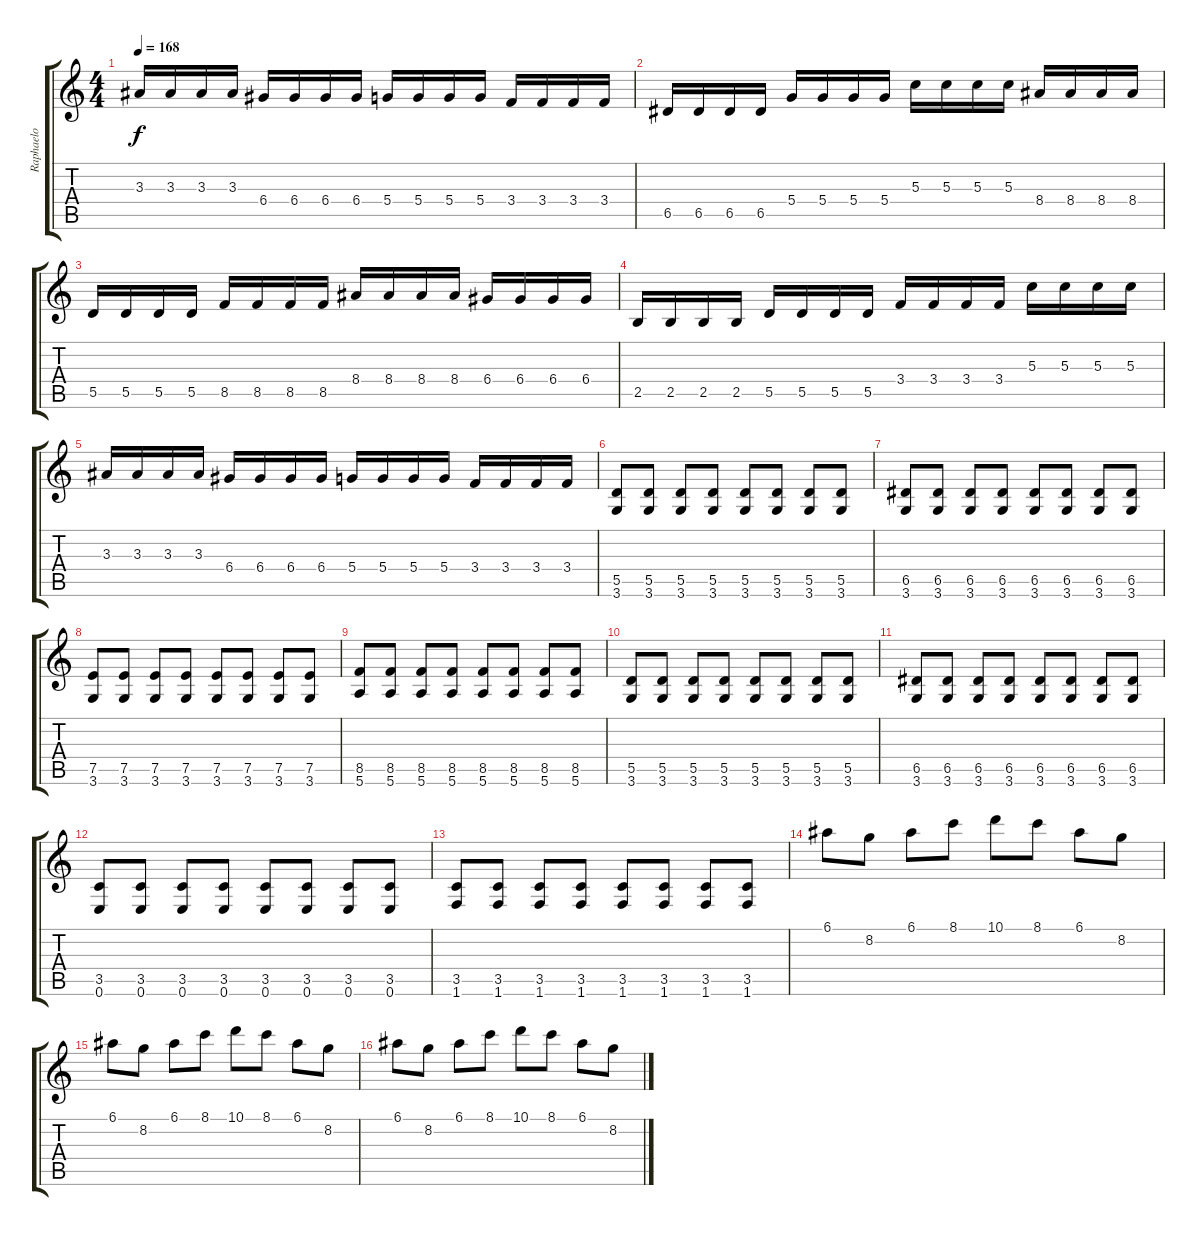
\track ("Raphaelo" "Raphaelo") {instrument distortionguitar}
\staff {score tabs}
\tuning (E4 B3 G3 D3 A2 E2) {hide}
\ts (4 4)
\tempo 168
\clef g2
\ks c
3.3.16{dy f} 3.3.16 3.3.16 3.3.16 6.4.16 6.4.16 6.4.16 6.4.16 5.4.16 5.4.16 5.4.16 5.4.16 3.4.16 3.4.16 3.4.16 3.4.16 |
6.5.16 6.5.16 6.5.16 6.5.16 5.4.16 5.4.16 5.4.16 5.4.16 5.3.16 5.3.16 5.3.16 5.3.16 8.4.16 8.4.16 8.4.16 8.4.16 |
5.5.16 5.5.16 5.5.16 5.5.16 8.5.16 8.5.16 8.5.16 8.5.16 8.4.16 8.4.16 8.4.16 8.4.16 6.4.16 6.4.16 6.4.16 6.4.16 |
2.5.16 2.5.16 2.5.16 2.5.16 5.5.16 5.5.16 5.5.16 5.5.16 3.4.16 3.4.16 3.4.16 3.4.16 5.3.16 5.3.16 5.3.16 5.3.16 |
3.3.16 3.3.16 3.3.16 3.3.16 6.4.16 6.4.16 6.4.16 6.4.16 5.4.16 5.4.16 5.4.16 5.4.16 3.4.16 3.4.16 3.4.16 3.4.16 |
(5.5 3.6).8 (5.5 3.6).8 (5.5 3.6).8 (5.5 3.6).8 (5.5 3.6).8 (5.5 3.6).8 (5.5 3.6).8 (5.5 3.6).8 |
(6.5 3.6).8 (6.5 3.6).8 (6.5 3.6).8 (6.5 3.6).8 (6.5 3.6).8 (6.5 3.6).8 (6.5 3.6).8 (6.5 3.6).8 |
(7.5 3.6).8 (7.5 3.6).8 (7.5 3.6).8 (7.5 3.6).8 (7.5 3.6).8 (7.5 3.6).8 (7.5 3.6).8 (7.5 3.6).8 |
(8.5 5.6).8 (8.5 5.6).8 (8.5 5.6).8 (8.5 5.6).8 (8.5 5.6).8 (8.5 5.6).8 (8.5 5.6).8 (8.5 5.6).8 |
(5.5 3.6).8 (5.5 3.6).8 (5.5 3.6).8 (5.5 3.6).8 (5.5 3.6).8 (5.5 3.6).8 (5.5 3.6).8 (5.5 3.6).8 |
(6.5 3.6).8 (6.5 3.6).8 (6.5 3.6).8 (6.5 3.6).8 (6.5 3.6).8 (6.5 3.6).8 (6.5 3.6).8 (6.5 3.6).8 |
(3.5 0.6).8 (3.5 0.6).8 (3.5 0.6).8 (3.5 0.6).8 (3.5 0.6).8 (3.5 0.6).8 (3.5 0.6).8 (3.5 0.6).8 |
(3.5 1.6).8 (3.5 1.6).8 (3.5 1.6).8 (3.5 1.6).8 (3.5 1.6).8 (3.5 1.6).8 (3.5 1.6).8 (3.5 1.6).8 |
6.1.8 8.2.8 6.1.8 8.1.8 10.1.8 8.1.8 6.1.8 8.2.8 |
6.1.8 8.2.8 6.1.8 8.1.8 10.1.8 8.1.8 6.1.8 8.2.8 |
6.1.8 8.2.8 6.1.8 8.1.8 10.1.8 8.1.8 6.1.8 8.2.8
